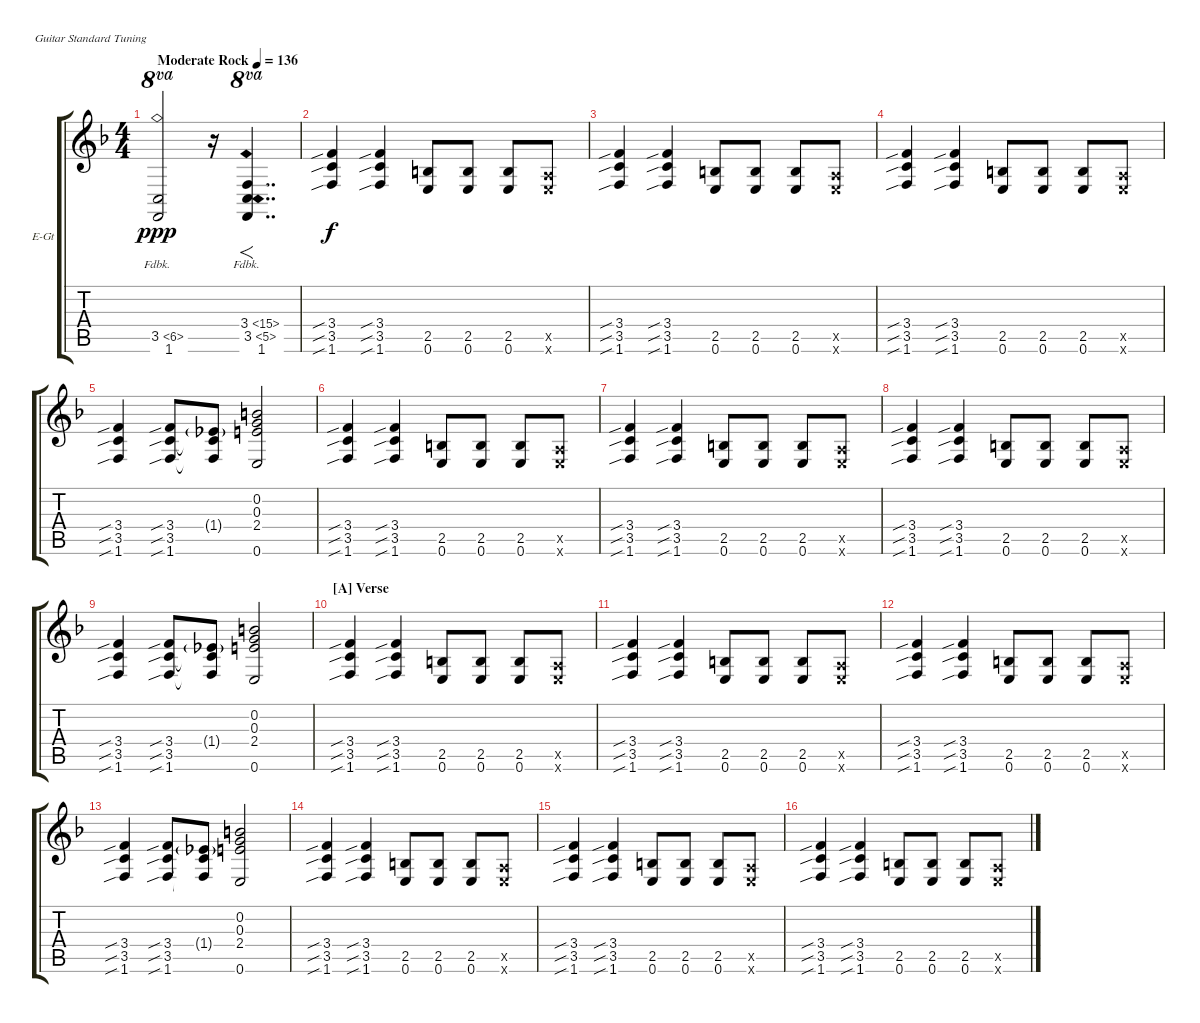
\defaultSystemsLayout 4
\bracketExtendMode groupsimilarinstruments
\firstSystemTrackNameOrientation horizontal
\otherSystemsTrackNameOrientation horizontal
\track ("Electric Guitar" "E-Gt") {instrument distortionguitar}
\staff {score tabs}
\tuning (E4 B3 G3 D3 A2 E2)
\ts (4 4)
\tempo (136 "Moderate Rock")
\clef g2
\ks f
(1.6 3.5{fh 3}).2{ot 8va dy ppp instrument distortionguitar} r.16 (1.6 3.5{fh 2} 3.4{fh 12}).4{f dd ot 8va} |
(1.6{sib} 3.5{sib} 3.4{sib}).4{dy f} (1.6{sib} 3.5{sib} 3.4{sib}).4 (0.6 2.5).8 (0.6 2.5).8 (0.6 2.5).8 (0.6{x} 0.5{x}).8 |
(1.6{sib} 3.5{sib} 3.4{sib}).4 (1.6{sib} 3.5{sib} 3.4{sib}).4 (0.6 2.5).8 (0.6 2.5).8 (0.6 2.5).8 (0.6{x} 0.5{x}).8 |
(1.6{sib} 3.5{sib} 3.4{sib}).4 (1.6{sib} 3.5{sib} 3.4{sib}).4 (0.6 2.5).8 (0.6 2.5).8 (0.6 2.5).8 (0.6{x} 0.5{x}).8 |
(1.6{sib} 3.5{sib} 3.4{sib}).4 (1.6{sib} 3.5{sib} 3.4{sib}).8 (1.6{t} 3.5{t} 1.4{g}).8 (0.6 2.4 0.3 0.2).2 |
(1.6{sib} 3.5{sib} 3.4{sib}).4 (1.6{sib} 3.5{sib} 3.4{sib}).4 (0.6 2.5).8 (0.6 2.5).8 (0.6 2.5).8 (0.6{x} 0.5{x}).8 |
(1.6{sib} 3.5{sib} 3.4{sib}).4 (1.6{sib} 3.5{sib} 3.4{sib}).4 (0.6 2.5).8 (0.6 2.5).8 (0.6 2.5).8 (0.6{x} 0.5{x}).8 |
(1.6{sib} 3.5{sib} 3.4{sib}).4 (1.6{sib} 3.5{sib} 3.4{sib}).4 (0.6 2.5).8 (0.6 2.5).8 (0.6 2.5).8 (0.6{x} 0.5{x}).8 |
(1.6{sib} 3.5{sib} 3.4{sib}).4 (1.6{sib} 3.5{sib} 3.4{sib}).8 (1.6{t} 3.5{t} 1.4{g}).8 (0.6 2.4 0.3 0.2).2 |
\section ("A" "Verse")
(1.6{sib} 3.5{sib} 3.4{sib}).4 (1.6{sib} 3.5{sib} 3.4{sib}).4 (0.6 2.5).8 (0.6 2.5).8 (0.6 2.5).8 (0.6{x} 0.5{x}).8 |
(1.6{sib} 3.5{sib} 3.4{sib}).4 (1.6{sib} 3.5{sib} 3.4{sib}).4 (0.6 2.5).8 (0.6 2.5).8 (0.6 2.5).8 (0.6{x} 0.5{x}).8 |
(1.6{sib} 3.5{sib} 3.4{sib}).4 (1.6{sib} 3.5{sib} 3.4{sib}).4 (0.6 2.5).8 (0.6 2.5).8 (0.6 2.5).8 (0.6{x} 0.5{x}).8 |
(1.6{sib} 3.5{sib} 3.4{sib}).4 (1.6{sib} 3.5{sib} 3.4{sib}).8 (1.6{t} 3.5{t} 1.4{g}).8 (0.6 2.4 0.3 0.2).2 |
(1.6{sib} 3.5{sib} 3.4{sib}).4 (1.6{sib} 3.5{sib} 3.4{sib}).4 (0.6 2.5).8 (0.6 2.5).8 (0.6 2.5).8 (0.6{x} 0.5{x}).8 |
(1.6{sib} 3.5{sib} 3.4{sib}).4 (1.6{sib} 3.5{sib} 3.4{sib}).4 (0.6 2.5).8 (0.6 2.5).8 (0.6 2.5).8 (0.6{x} 0.5{x}).8 |
(1.6{sib} 3.5{sib} 3.4{sib}).4 (1.6{sib} 3.5{sib} 3.4{sib}).4 (0.6 2.5).8 (0.6 2.5).8 (0.6 2.5).8 (0.6{x} 0.5{x}).8
